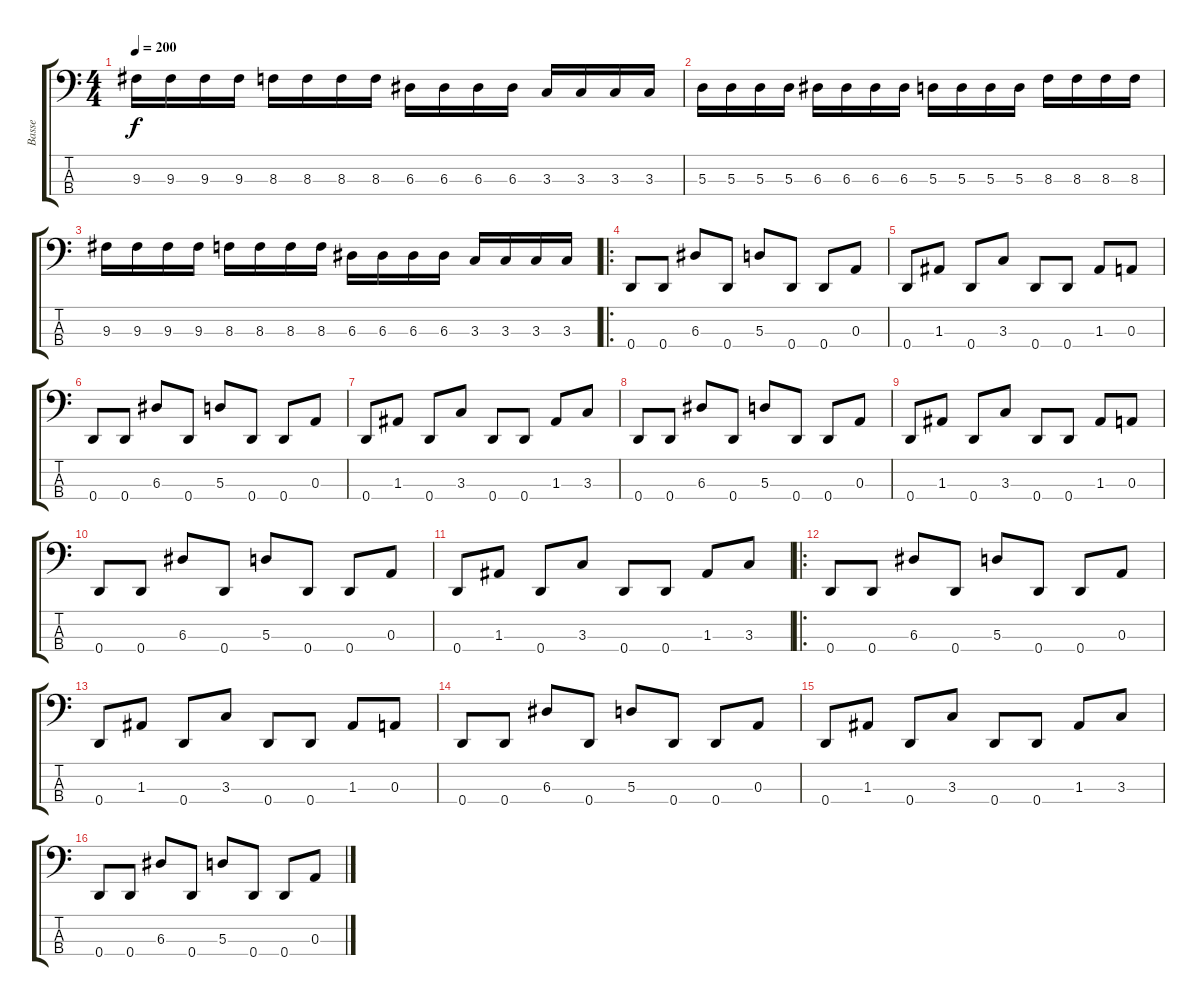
\track ("Basse" "Basse") {instrument electricbassfinger}
\staff {score tabs}
\tuning (G2 D2 A1 D1) {hide}
\ts (4 4)
\tempo 200
\clef f4
\ks c
9.3.16{dy f} 9.3.16 9.3.16 9.3.16 8.3.16 8.3.16 8.3.16 8.3.16 6.3.16 6.3.16 6.3.16 6.3.16 3.3.16 3.3.16 3.3.16 3.3.16 |
5.3.16 5.3.16 5.3.16 5.3.16 6.3.16 6.3.16 6.3.16 6.3.16 5.3.16 5.3.16 5.3.16 5.3.16 8.3.16 8.3.16 8.3.16 8.3.16 |
9.3.16 9.3.16 9.3.16 9.3.16 8.3.16 8.3.16 8.3.16 8.3.16 6.3.16 6.3.16 6.3.16 6.3.16 3.3.16 3.3.16 3.3.16 3.3.16 |
\ro
0.4.8 0.4.8 6.3.8 0.4.8 5.3.8 0.4.8 0.4.8 0.3.8 |
0.4.8 1.3.8 0.4.8 3.3.8 0.4.8 0.4.8 1.3.8 0.3.8 |
0.4.8 0.4.8 6.3.8 0.4.8 5.3.8 0.4.8 0.4.8 0.3.8 |
0.4.8 1.3.8 0.4.8 3.3.8 0.4.8 0.4.8 1.3.8 3.3.8 |
0.4.8 0.4.8 6.3.8 0.4.8 5.3.8 0.4.8 0.4.8 0.3.8 |
0.4.8 1.3.8 0.4.8 3.3.8 0.4.8 0.4.8 1.3.8 0.3.8 |
0.4.8 0.4.8 6.3.8 0.4.8 5.3.8 0.4.8 0.4.8 0.3.8 |
0.4.8 1.3.8 0.4.8 3.3.8 0.4.8 0.4.8 1.3.8 3.3.8 |
\ro
0.4.8 0.4.8 6.3.8 0.4.8 5.3.8 0.4.8 0.4.8 0.3.8 |
0.4.8 1.3.8 0.4.8 3.3.8 0.4.8 0.4.8 1.3.8 0.3.8 |
0.4.8 0.4.8 6.3.8 0.4.8 5.3.8 0.4.8 0.4.8 0.3.8 |
0.4.8 1.3.8 0.4.8 3.3.8 0.4.8 0.4.8 1.3.8 3.3.8 |
0.4.8 0.4.8 6.3.8 0.4.8 5.3.8 0.4.8 0.4.8 0.3.8
